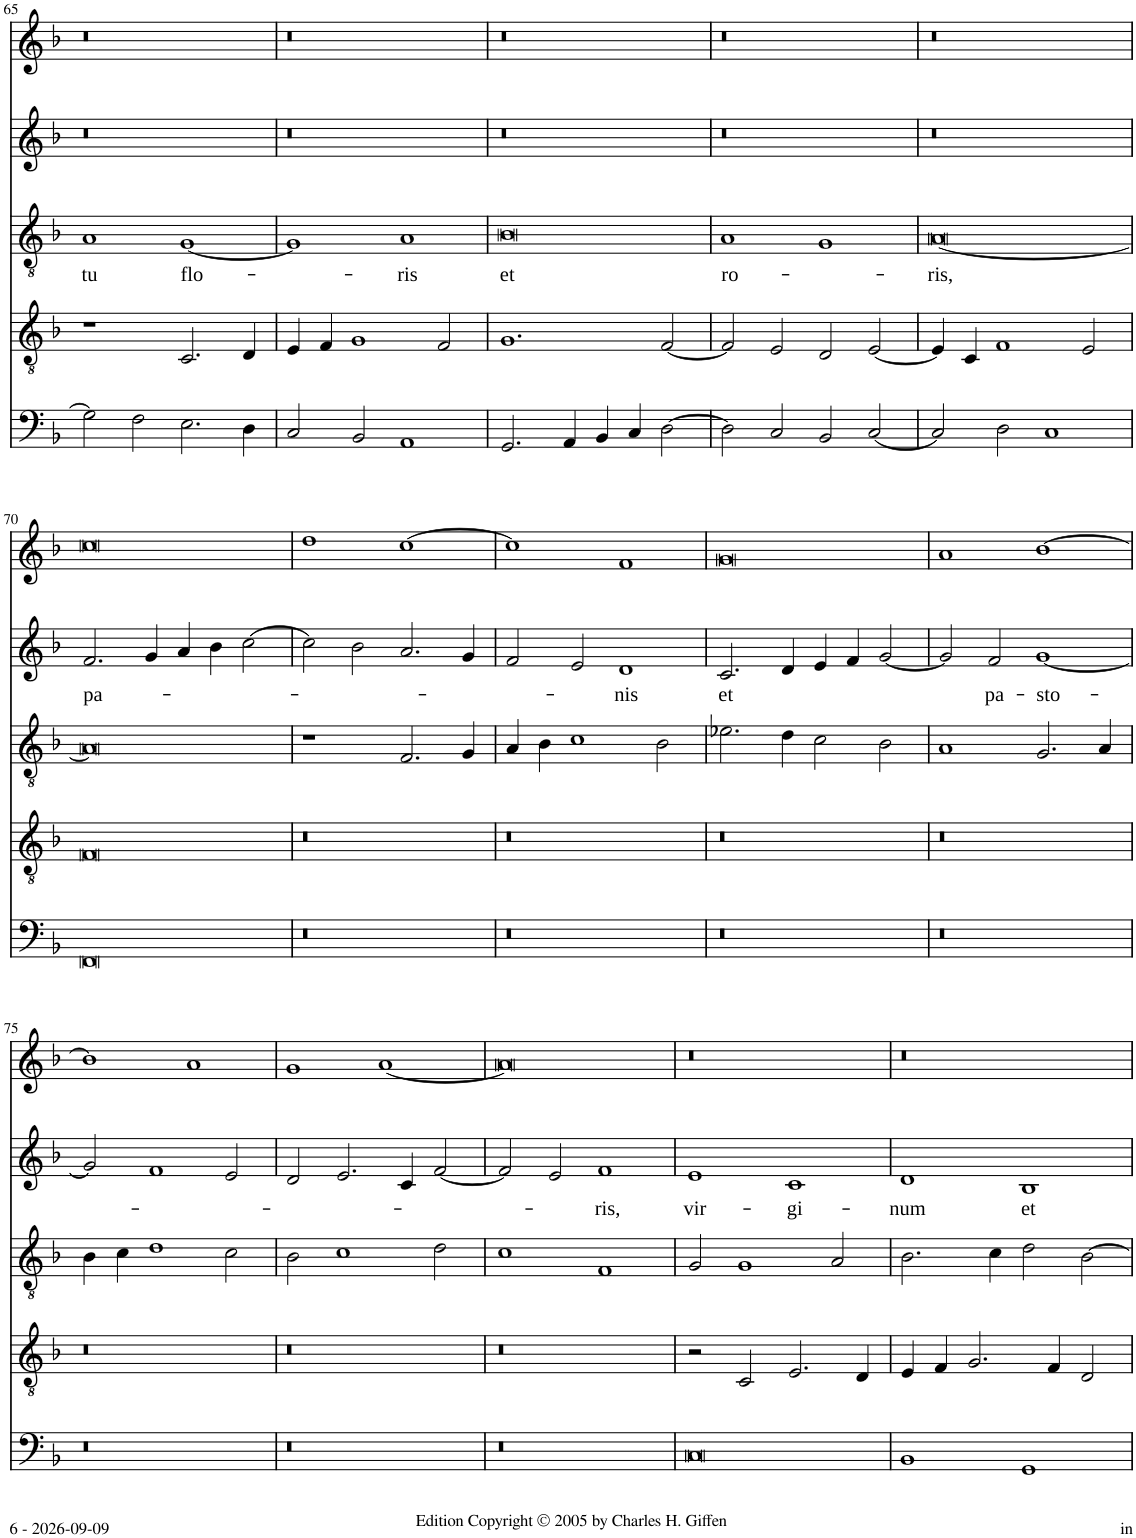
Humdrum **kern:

**kern	**kern	**kern	**text	**kern	**text	**kern
*part5	*part4	*part3	*part3	*part2	*part2	*part1
*staff5	*staff4	*staff3	*staff3	*staff2	*staff2	*staff1
*I"Bass	*I"Tenor 2	*I"Tenor 1	*	*I"Alto	*	*I"Soprano
*I'B	*I'T	*I'T	*	*	*	*I'S
!!LO:PB:g=z
*clefF4	*clefGv2	*clefGv2	*	*clefG2	*	*clefG2
*k[b-]	*k[b-]	*k[b-]	*	*k[b-]	*	*k[b-]
*M2/1	*M2/1	*M2/1	*	*M2/1	*	*M2/1
=65	=65	=65	=65	=65	=65	=65
!	!	!	!LO:LY:b	!	!	!
2G\]	1r	1A	tu	0r	.	0r
2F\	.	.	.	.	.	.
!	!	!	!LO:LY:b	!	!	!
2.E\	2.C/	[1G	flo-	.	.	.
4D\	4D/	.	.	.	.	.
=66	=66	=66	=66	=66	=66	=66
2C/	4E/	1G]	.	0r	.	0r
.	4F/	.	.	.	.	.
2BB-/	1G	.	.	.	.	.
!	!	!	!LO:LY:b	!	!	!
1AA	.	1A	-ris	.	.	.
.	2F/	.	.	.	.	.
=67	=67	=67	=67	=67	=67	=67
!	!	!	!LO:LY:b	!	!	!
2.GG/	1.G	0B-	et	0r	.	0r
4AA/	.	.	.	.	.	.
4BB-/	.	.	.	.	.	.
4C/	.	.	.	.	.	.
[2D\	[2F/	.	.	.	.	.
=68	=68	=68	=68	=68	=68	=68
!	!	!	!LO:LY:b	!	!	!
2D\]	2F/]	1A	ro-	0r	.	0r
2C/	2E/	.	.	.	.	.
2BB-/	2D/	1G	.	.	.	.
[2C/	[2E/	.	.	.	.	.
=69	=69	=69	=69	=69	=69	=69
!	!	!	!LO:LY:b	!	!	!
2C/]	4E/]	[0A	-ris,	0r	.	0r
.	4C/	.	.	.	.	.
2D\	1F	.	.	.	.	.
1C	.	.	.	.	.	.
.	2E/	.	.	.	.	.
!!LO:LB:g=z
=70	=70	=70	=70	=70	=70	=70
!	!	!	!	!	!LO:LY:b	!
0FF	0F	0A]	.	2.f/	pa-	0cc
.	.	.	.	4g/	.	.
.	.	.	.	4a/	.	.
.	.	.	.	4b-\	.	.
.	.	.	.	[2cc\	.	.
=71	=71	=71	=71	=71	=71	=71
0r	0r	1r	.	2cc\]	.	1dd
.	.	.	.	2b-\	.	.
.	.	2.F/	.	2.a/	.	[1cc
.	.	4G/	.	4g/	.	.
=72	=72	=72	=72	=72	=72	=72
0r	0r	4A/	.	2f/	.	1cc]
.	.	4B-\	.	.	.	.
.	.	1c	.	2e/	.	.
!	!	!	!	!	!LO:LY:b	!
.	.	.	.	1d	-nis	1f
.	.	2B-\	.	.	.	.
=73	=73	=73	=73	=73	=73	=73
!	!	!	!	!	!LO:LY:b	!
0r	0r	2.e-X\	.	2.c/	et	0g
.	.	4d\	.	4d/	.	.
.	.	2c\	.	4e/	.	.
.	.	.	.	4f/	.	.
.	.	2B-\	.	[2g/	.	.
=74	=74	=74	=74	=74	=74	=74
0r	0r	1A	.	2g/]	.	1a
!	!	!	!	!	!LO:LY:b	!
.	.	.	.	2f/	pa-	.
!	!	!	!	!	!LO:LY:b	!
.	.	2.G/	.	[1g	-sto-	[1b-
.	.	4A/	.	.	.	.
!!LO:LB:g=z
=75	=75	=75	=75	=75	=75	=75
0r	0r	4B-\	.	2g/]	.	1b-]
.	.	4c\	.	.	.	.
.	.	1d	.	1f	.	.
.	.	.	.	.	.	1a
.	.	2c\	.	2e/	.	.
=76	=76	=76	=76	=76	=76	=76
0r	0r	2B-\	.	2d/	.	1g
.	.	1c	.	2.e/	.	.
.	.	.	.	.	.	[1a
.	.	.	.	4c/	.	.
.	.	2d\	.	[2f/	.	.
=77	=77	=77	=77	=77	=77	=77
0r	0r	1c	.	2f/]	.	0a]
.	.	.	.	2e/	.	.
!	!	!	!	!	!LO:LY:b	!
.	.	1F	.	1f	-ris,	.
=78	=78	=78	=78	=78	=78	=78
!	!	!	!	!	!LO:LY:b	!
0C	2r	2G/	.	1e	vir-	0r
.	2C/	1G	.	.	.	.
!	!	!	!	!	!LO:LY:b	!
.	2.E/	.	.	1c	-gi-	.
.	.	2A/	.	.	.	.
.	4D/	.	.	.	.	.
=79	=79	=79	=79	=79	=79	=79
!	!	!	!	!	!LO:LY:b	!
1BB-	4E/	2.B-\	.	1d	-num	0r
.	4F/	.	.	.	.	.
.	2.G/	.	.	.	.	.
.	.	4c\	.	.	.	.
!	!	!	!	!	!LO:LY:b	!
1GG	.	2d\	.	1B-	et	.
.	4F/	.	.	.	.	.
.	2D/	[2B-\	.	.	.	.
=	=	=	=	=	=	=
*-	*-	*-	*-	*-	*-	*-
